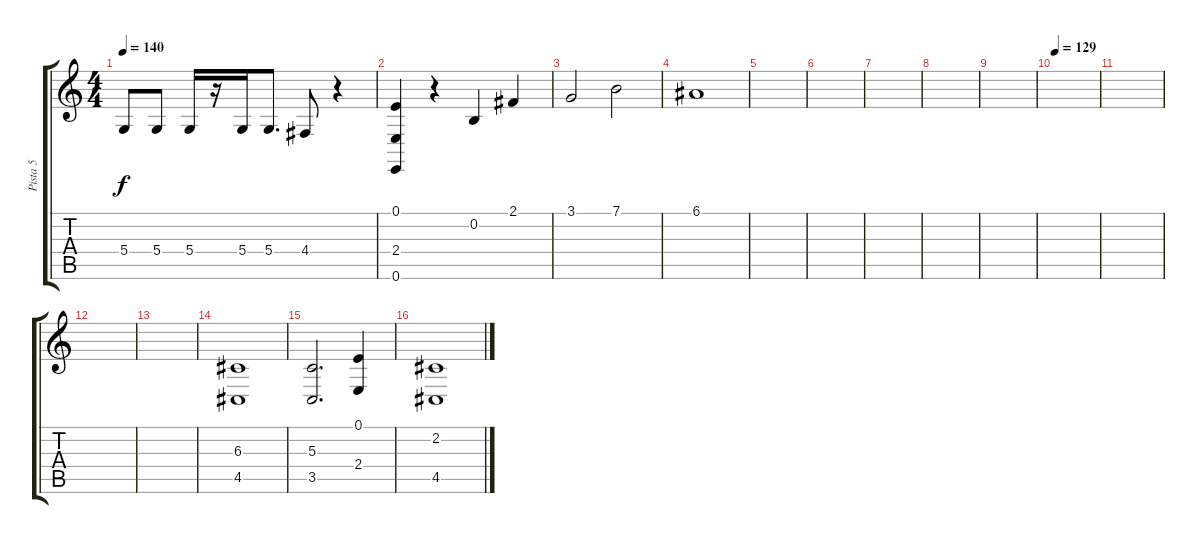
\track ("Pista 5" "Pista 5") {instrument lead1square}
\staff {score tabs}
\tuning (E4 B3 G3 D3 A2 E2) {hide}
\ts (4 4)
\tempo 140
\clef g2
\ks c
5.4.8{dy f} 5.4.8 5.4.16 r.16 5.4.16 5.4.8{d} 4.4.8 r.4 |
(0.1 2.4 0.6).4 r.4 0.2.4 2.1.4 |
3.1.2 7.1.2 |
6.1.1 |
|
|
|
|
|
\tempo 129
|
|
|
|
(6.3 4.5).1 |
(5.3 3.5).2{d} (0.1 2.4).4 |
(2.2 4.5).1
